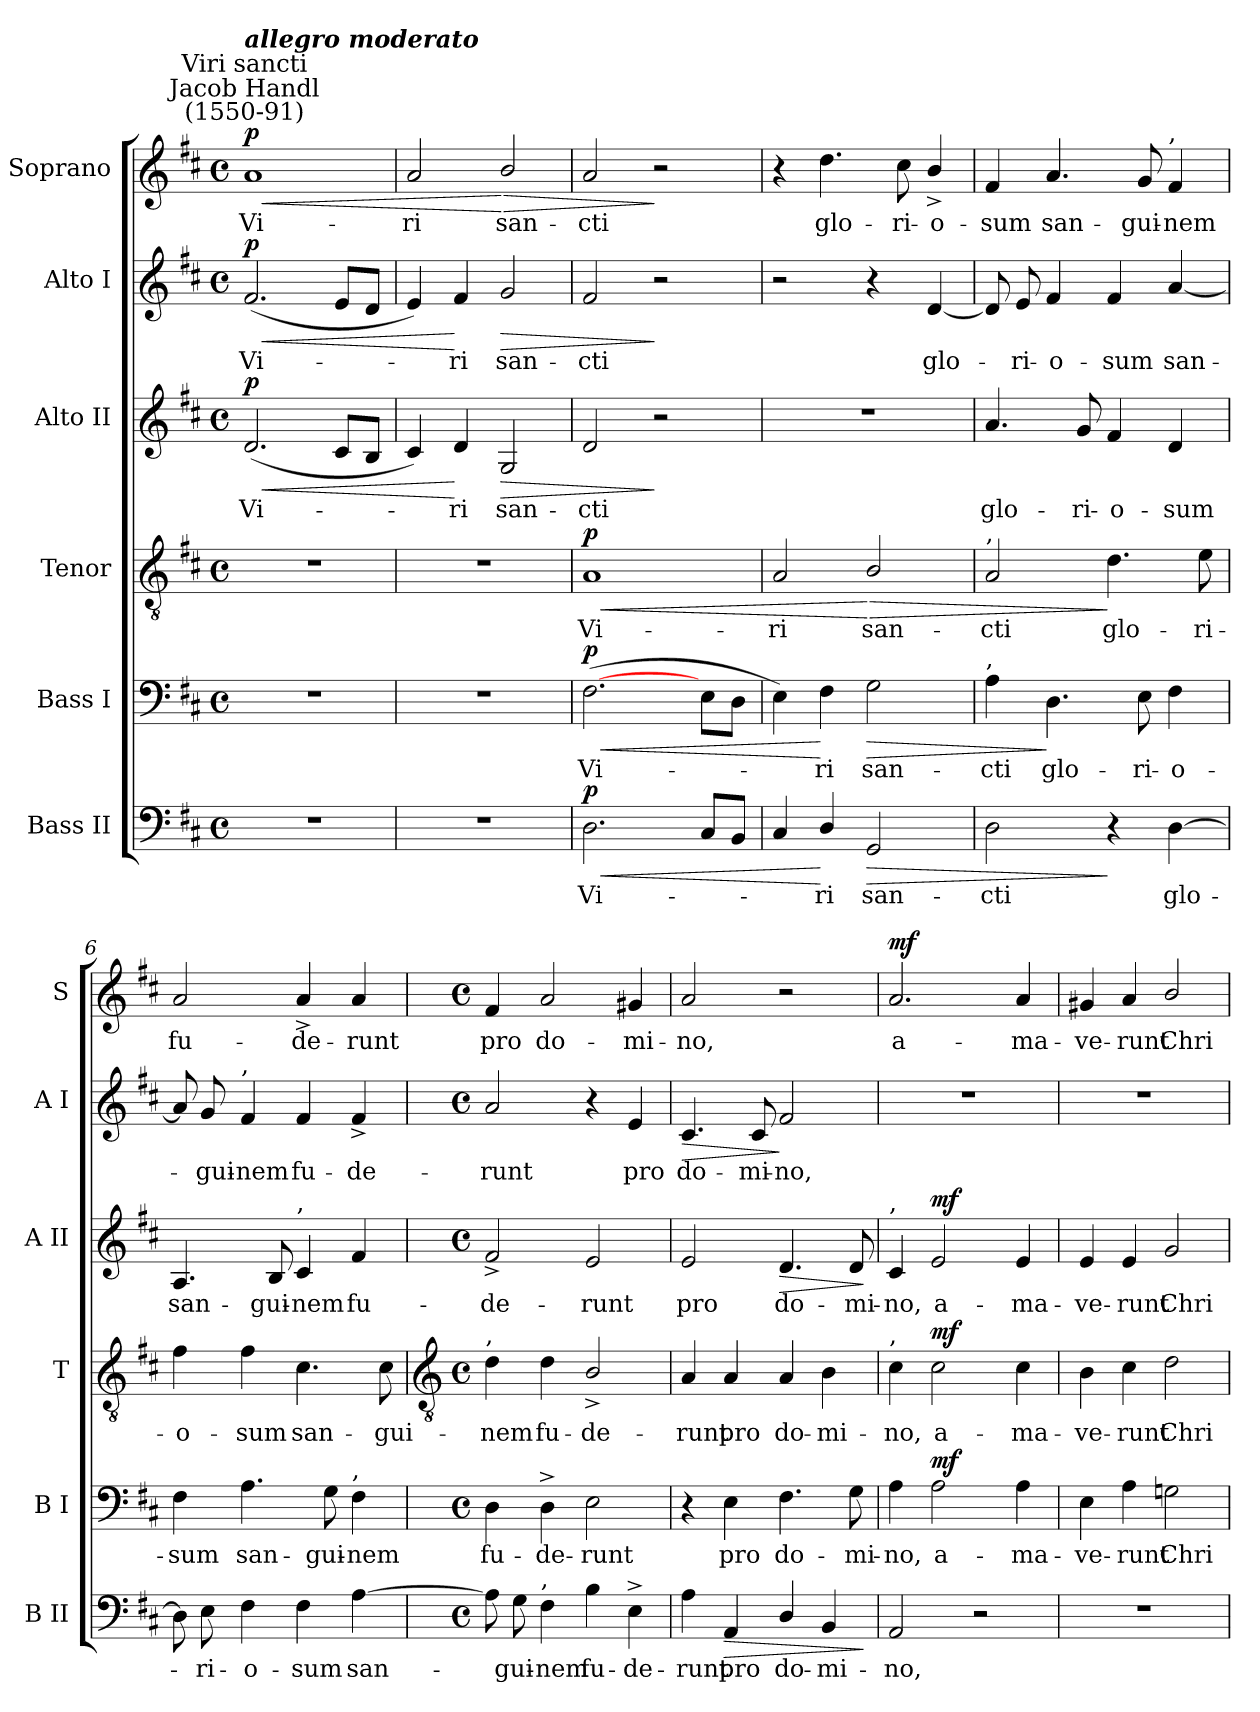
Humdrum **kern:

**kern	**text	**dynam	**kern	**text	**dynam	**kern	**text	**dynam	**kern	**text	**dynam	**kern	**text	**dynam	**kern	**text	**dynam
*part6	*part6	*part6	*part5	*part5	*part5	*part4	*part4	*part4	*part3	*part3	*part3	*part2	*part2	*part2	*part1	*part1	*part1
*staff6	*staff6	*staff6	*staff5	*staff5	*staff5	*staff4	*staff4	*staff4	*staff3	*staff3	*staff3	*staff2	*staff2	*staff2	*staff1	*staff1	*staff1
*I"Bass II	*	*	*I"Bass I	*	*	*I"Tenor	*	*	*I"Alto II	*	*	*I"Alto I	*	*	*I"Soprano	*	*
*I'B II	*	*	*I'B I	*	*	*I'T	*	*	*I'A II	*	*	*I'A I	*	*	*I'S	*	*
*clefF4	*	*	*clefF4	*	*	*clefGv2	*	*	*clefG2	*	*	*clefG2	*	*	*clefG2	*	*
*k[f#c#]	*	*	*k[f#c#]	*	*	*k[f#c#]	*	*	*k[f#c#]	*	*	*k[f#c#]	*	*	*k[f#c#]	*	*
*D:	*	*	*D:	*	*	*D:	*	*	*D:	*	*	*D:	*	*	*D:	*	*
*M4/4	*	*	*M4/4	*	*	*M4/4	*	*	*M4/4	*	*	*M4/4	*	*	*M4/4	*	*
*met(c)	*	*	*met(c)	*	*	*met(c)	*	*	*met(c)	*	*	*met(c)	*	*	*met(c)	*	*
=1	=1	=1	=1	=1	=1	=1	=1	=1	=1	=1	=1	=1	=1	=1	=1	=1	=1
!	!	!	!	!	!	!	!	!	!	!	!	!	!	!	!LO:TX:a:cj:t=Jacob Handl\n(1550-91)	!	!
!	!	!	!	!	!	!	!	!	!	!	!	!	!	!	!LO:TX:a:cj:t=Viri sancti	!	!
!	!	!	!	!	!	!	!	!	!	!	!	!	!	!	!LO:TX:a:Bi:t=allegro moderato	!	!
!	!	!	!	!	!	!	!	!	!	!LO:LY:b	!LO:HP:b	!	!LO:LY:b	!LO:HP:b	!	!LO:LY:b	!LO:HP:b
!	!	!	!	!	!	!	!	!	!	!	!LO:DY:n=1:b	!	!	!LO:DY:n=1:b	!	!	!LO:DY:n=1:b
1r	.	.	1r	.	.	1r	.	.	(<2.d	Vi-	< p	(<2.f#	Vi-	< p	1a	Vi-	< p
.	.	.	.	.	.	.	.	.	8c#L	.	.	8eL	.	.	.	.	.
.	.	.	.	.	.	.	.	.	8BJ	.	.	8dJ	.	.	.	.	.
=2	=2	=2	=2	=2	=2	=2	=2	=2	=2	=2	=2	=2	=2	=2	=2	=2	=2
!	!	!	!	!	!	!	!	!	!	!	!	!	!	!	!	!LO:LY:b	!
1r	.	.	1r	.	.	1r	.	.	4c#)	.	.	4e)	.	.	2a	-ri	.
!	!	!	!	!	!	!	!	!	!	!LO:LY:b	!	!	!LO:LY:b	!	!	!	!
.	.	.	.	.	.	.	.	.	4d	ri	[	4f#	ri	[	.	.	.
!	!	!	!	!	!	!	!	!	!	!LO:LY:b	!LO:HP:b	!	!LO:LY:b	!LO:HP:b	!	!LO:LY:b	!LO:HP:n=1:b
.	.	.	.	.	.	.	.	.	2G	san-	>	2g	san-	>	2b/	san-	[ >
=3	=3	=3	=3	=3	=3	=3	=3	=3	=3	=3	=3	=3	=3	=3	=3	=3	=3
!	!LO:LY:b	!LO:HP:b	!	!LO:LY:b	!LO:HP:b	!	!LO:LY:b	!LO:HP:b	!	!LO:LY:b	!	!	!LO:LY:b	!	!	!LO:LY:b	!
!	!	!LO:DY:n=1:b	!	!	!LO:DY:n=1:b	!	!	!LO:DY:n=1:b	!	!	!	!	!	!	!	!	!
2.D	Vi-	< p	(>[2.F#	Vi-	< p	1A	Vi-	< p	2d	-cti	.	2f#	-cti	.	2a	-cti	.
.	.	.	.	.	.	.	.	.	2r	.	]	2r	.	]	2r	.	]
8C#L	.	.	8EL	.	.	.	.	.	.	.	.	.	.	.	.	.	.
8BBJ	.	.	8DJ	.	.	.	.	.	.	.	.	.	.	.	.	.	.
=4	=4	=4	=4	=4	=4	=4	=4	=4	=4	=4	=4	=4	=4	=4	=4	=4	=4
!	!	!	!	!	!	!	!LO:LY:b	!	!	!	!	!	!	!	!	!	!
4C#	.	.	4E)	.	.	2A	-ri	.	1r	.	.	2r	.	.	4r	.	.
!	!LO:LY:b	!	!	!LO:LY:b	!	!	!	!	!	!	!	!	!	!	!	!LO:LY:b	!
4D/	ri	[	4F#	ri	[	.	.	.	.	.	.	.	.	.	4.dd	glo-	.
!	!LO:LY:b	!LO:HP:b	!	!LO:LY:b	!LO:HP:b	!	!LO:LY:b	!LO:HP:n=1:b	!	!	!	!	!	!	!	!	!
2GG	san-	>	2G	san-	>	2B/	san-	[ >	.	.	.	4r	.	.	.	.	.
!	!	!	!	!	!	!	!	!	!	!	!	!	!	!	!	!LO:LY:b	!
.	.	.	.	.	.	.	.	.	.	.	.	.	.	.	8cc#	-ri-	.
!	!	!	!	!	!	!	!	!	!	!	!	!	!LO:LY:b	!	!	!LO:LY:b	!
.	.	.	.	.	.	.	.	.	.	.	.	[4d	glo-	.	4b^/	-o-	.
=5	=5	=5	=5	=5	=5	=5	=5	=5	=5	=5	=5	=5	=5	=5	=5	=5	=5
!	!	!	!	!	!	!LO:TX:a:t=,	!	!	!	!	!	!	!	!	!	!	!
!	!	!	!LO:TX:a:t=,	!	!	!	!	!	!	!	!	!	!	!	!	!	!
!	!LO:LY:b	!	!	!LO:LY:b	!	!	!LO:LY:b	!	!	!LO:LY:b	!	!	!	!	!	!LO:LY:b	!
2D	-cti	.	4A	-cti	.	2A	-cti	.	4.a	glo-	.	8d]	.	.	4f#	-sum	.
!	!	!	!	!	!	!	!	!	!	!	!	!	!LO:LY:b	!	!	!	!
.	.	.	.	.	.	.	.	.	.	.	.	8e	ri-	.	.	.	.
!	!	!	!	!LO:LY:b	!	!	!	!	!	!	!	!	!LO:LY:b	!	!	!LO:LY:b	!
.	.	.	4.D	glo-	]	.	.	.	.	.	.	4f#	-o-	.	4.a	san-	.
!	!	!	!	!	!	!	!	!	!	!LO:LY:b	!	!	!	!	!	!	!
.	.	.	.	.	.	.	.	.	8g	-ri-	.	.	.	.	.	.	.
!	!	!	!	!	!	!	!LO:LY:b	!	!	!LO:LY:b	!	!	!LO:LY:b	!	!	!	!
4r	.	]	.	.	.	4.d	glo-	]	4f#	-o-	.	4f#	-sum	.	.	.	.
!	!	!	!	!LO:LY:b	!	!	!	!	!	!	!	!	!	!	!	!LO:LY:b	!
.	.	.	8E	-ri-	.	.	.	.	.	.	.	.	.	.	8g	-gui-	.
!	!	!	!	!	!	!	!	!	!	!	!	!	!	!	!LO:TX:a:t=,	!	!
!	!LO:LY:b	!	!	!LO:LY:b	!	!	!	!	!	!LO:LY:b	!	!	!LO:LY:b	!	!	!LO:LY:b	!
[4D	glo-	.	4F#	-o-	.	.	.	.	4d	-sum	.	[4a	san-	.	4f#	-nem	.
!	!	!	!	!	!	!	!LO:LY:b	!	!	!	!	!	!	!	!	!	!
.	.	.	.	.	.	8e	-ri-	.	.	.	.	.	.	.	.	.	.
=6	=6	=6	=6	=6	=6	=6	=6	=6	=6	=6	=6	=6	=6	=6	=6	=6	=6
!	!	!	!	!LO:LY:b	!	!	!LO:LY:b	!	!	!LO:LY:b	!	!	!	!	!	!LO:LY:b	!
8D]	.	.	4F#	-sum	.	4f#	-o-	.	4.A	san-	.	8a]	.	.	2a	fu-	.
!	!LO:LY:b	!	!	!	!	!	!	!	!	!	!	!	!LO:LY:b	!	!	!	!
8E	ri-	.	.	.	.	.	.	.	.	.	.	8g	gui-	.	.	.	.
!	!	!	!	!	!	!	!	!	!	!	!	!LO:TX:a:t=,	!	!	!	!	!
!	!LO:LY:b	!	!	!LO:LY:b	!	!	!LO:LY:b	!	!	!	!	!	!LO:LY:b	!	!	!	!
4F#	-o-	.	4.A	san-	.	4f#	-sum	.	.	.	.	4f#	-nem	.	.	.	.
!	!	!	!	!	!	!	!	!	!	!LO:LY:b	!	!	!	!	!	!	!
.	.	.	.	.	.	.	.	.	8B	-gui-	.	.	.	.	.	.	.
!	!	!	!	!	!	!	!	!	!LO:TX:a:t=,	!	!	!	!	!	!	!	!
!	!LO:LY:b	!	!	!	!	!	!LO:LY:b	!	!	!LO:LY:b	!	!	!LO:LY:b	!	!	!LO:LY:b	!
4F#	-sum	.	.	.	.	4.c#	san-	.	4c#	-nem	.	4f#	fu-	.	4a^	-de-	.
!	!	!	!	!LO:LY:b	!	!	!	!	!	!	!	!	!	!	!	!	!
.	.	.	8G	-gui-	.	.	.	.	.	.	.	.	.	.	.	.	.
!	!	!	!LO:TX:a:t=,	!	!	!	!	!	!	!	!	!	!	!	!	!	!
!	!LO:LY:b	!	!	!LO:LY:b	!	!	!	!	!	!LO:LY:b	!	!	!LO:LY:b	!	!	!LO:LY:b	!
[4A	san-	.	4F#	-nem	.	.	.	.	4f#	fu-	.	4f#^	-de-	.	4a	-runt	.
!	!	!	!	!	!	!	!LO:LY:b	!	!	!	!	!	!	!	!	!	!
.	.	.	.	.	.	8c#	-gui-	.	.	.	.	.	.	.	.	.	.
!!LO:LB:g=z
=7	=7	=7	=7	=7	=7	=7	=7	=7	=7	=7	=7	=7	=7	=7	=7	=7	=7
*	*	*	*	*	*	*clefGv2	*	*	*	*	*	*	*	*	*	*	*
*M4/4	*	*	*M4/4	*	*	*M4/4	*	*	*M4/4	*	*	*M4/4	*	*	*M4/4	*	*
*met(c)	*	*	*met(c)	*	*	*met(c)	*	*	*met(c)	*	*	*met(c)	*	*	*met(c)	*	*
!	!	!	!	!	!	!LO:TX:a:t=,	!	!	!	!	!	!	!	!	!	!	!
!	!	!	!	!LO:LY:b	!	!	!LO:LY:b	!	!	!LO:LY:b	!	!	!LO:LY:b	!	!	!LO:LY:b	!
8A]	.	.	4D	fu-	.	4d	-nem	.	2f#^	-de-	.	2a	-runt	.	4f#	pro	.
!	!LO:LY:b	!	!	!	!	!	!	!	!	!	!	!	!	!	!	!	!
8G	gui-	.	.	.	.	.	.	.	.	.	.	.	.	.	.	.	.
!LO:TX:a:t=,	!	!	!	!	!	!	!	!	!	!	!	!	!	!	!	!	!
!	!LO:LY:b	!	!	!LO:LY:b	!	!	!LO:LY:b	!	!	!	!	!	!	!	!	!LO:LY:b	!
4F#	-nem	.	4D^	-de-	.	4d	fu-	.	.	.	.	.	.	.	2a	do-	.
!	!LO:LY:b	!	!	!LO:LY:b	!	!	!LO:LY:b	!	!	!LO:LY:b	!	!	!	!	!	!	!
4B	fu-	.	2E	-runt	.	2B^/	-de-	.	2e	-runt	.	4r	.	.	.	.	.
!	!LO:LY:b	!	!	!	!	!	!	!	!	!	!	!	!LO:LY:b	!	!	!LO:LY:b	!
4E^	-de-	.	.	.	.	.	.	.	.	.	.	4e	pro	.	4g#X	-mi-	.
=8	=8	=8	=8	=8	=8	=8	=8	=8	=8	=8	=8	=8	=8	=8	=8	=8	=8
!	!LO:LY:b	!	!	!	!	!	!LO:LY:b	!	!	!LO:LY:b	!	!	!LO:LY:b	!LO:HP:b	!	!LO:LY:b	!
4A	-runt	.	4r	.	.	4A	-runt	.	2e	pro	.	4.c#	do-	>	2a	-no,	.
!	!LO:LY:b	!LO:HP:b	!	!LO:LY:b	!	!	!LO:LY:b	!	!	!	!	!	!	!	!	!	!
4AA	pro	>	4E	pro	.	4A	pro	.	.	.	.	.	.	.	.	.	.
!	!	!	!	!	!	!	!	!	!	!	!	!	!LO:LY:b	!	!	!	!
.	.	.	.	.	.	.	.	.	.	.	.	8c#	-mi-	.	.	.	.
!	!LO:LY:b	!	!	!LO:LY:b	!	!	!LO:LY:b	!	!	!LO:LY:b	!LO:HP:b	!	!LO:LY:b	!	!	!	!
4D/	do-	.	4.F#	do-	.	4A	do-	.	4.d	do-	>	2f#	-no,	]	2r	.	.
!	!LO:LY:b	!	!	!	!	!	!LO:LY:b	!	!	!	!	!	!	!	!	!	!
4BB	-mi-	.	.	.	.	4B	-mi-	.	.	.	.	.	.	.	.	.	.
!	!	!	!	!LO:LY:b	!	!	!	!	!	!LO:LY:b	!	!	!	!	!	!	!
.	.	.	8G	-mi-	.	.	.	.	8d	-mi-	.	.	.	.	.	.	.
.	.	]	.	.	.	.	.	.	.	.	]	.	.	.	.	.	.
=9	=9	=9	=9	=9	=9	=9	=9	=9	=9	=9	=9	=9	=9	=9	=9	=9	=9
!	!	!	!	!	!	!	!	!	!LO:TX:a:t=,	!	!	!	!	!	!	!	!
!	!	!	!	!	!	!LO:TX:a:t=,	!	!	!	!	!	!	!	!	!	!	!
!	!LO:LY:b	!	!	!LO:LY:b	!	!	!LO:LY:b	!	!	!LO:LY:b	!	!	!	!	!	!LO:LY:b	!LO:DY:b
2AA	-no,	.	4A	-no,	.	4c#	-no,	.	4c#	-no,	.	1r	.	.	2.a	a-	mf
!	!	!	!	!LO:LY:b	!LO:DY:b	!	!LO:LY:b	!LO:DY:b	!	!LO:LY:b	!LO:DY:b	!	!	!	!	!	!
.	.	.	2A	a-	mf	2c#	a-	mf	2e	a-	mf	.	.	.	.	.	.
2r	.	.	.	.	.	.	.	.	.	.	.	.	.	.	.	.	.
!	!	!	!	!LO:LY:b	!	!	!LO:LY:b	!	!	!LO:LY:b	!	!	!	!	!	!LO:LY:b	!
.	.	.	4A	-ma-	.	4c#	-ma-	.	4e	-ma-	.	.	.	.	4a	-ma-	.
=10	=10	=10	=10	=10	=10	=10	=10	=10	=10	=10	=10	=10	=10	=10	=10	=10	=10
!	!	!	!	!LO:LY:b	!	!	!LO:LY:b	!	!	!LO:LY:b	!	!	!	!	!	!LO:LY:b	!
1r	.	.	4E	-ve-	.	4B	-ve-	.	4e	-ve-	.	1r	.	.	4g#X	-ve-	.
!	!	!	!	!LO:LY:b	!	!	!LO:LY:b	!	!	!LO:LY:b	!	!	!	!	!	!LO:LY:b	!
.	.	.	4A	-runt	.	4c#	-runt	.	4e	-runt	.	.	.	.	4a	-runt	.
!	!	!	!	!LO:LY:b	!	!	!LO:LY:b	!	!	!LO:LY:b	!	!	!	!	!	!LO:LY:b	!
.	.	.	2Gn	Chri-	.	2d	Chri-	.	2g	Chri-	.	.	.	.	2b/	Chri-	.
=	=	=	=	=	=	=	=	=	=	=	=	=	=	=	=	=	=
*-	*-	*-	*-	*-	*-	*-	*-	*-	*-	*-	*-	*-	*-	*-	*-	*-	*-
